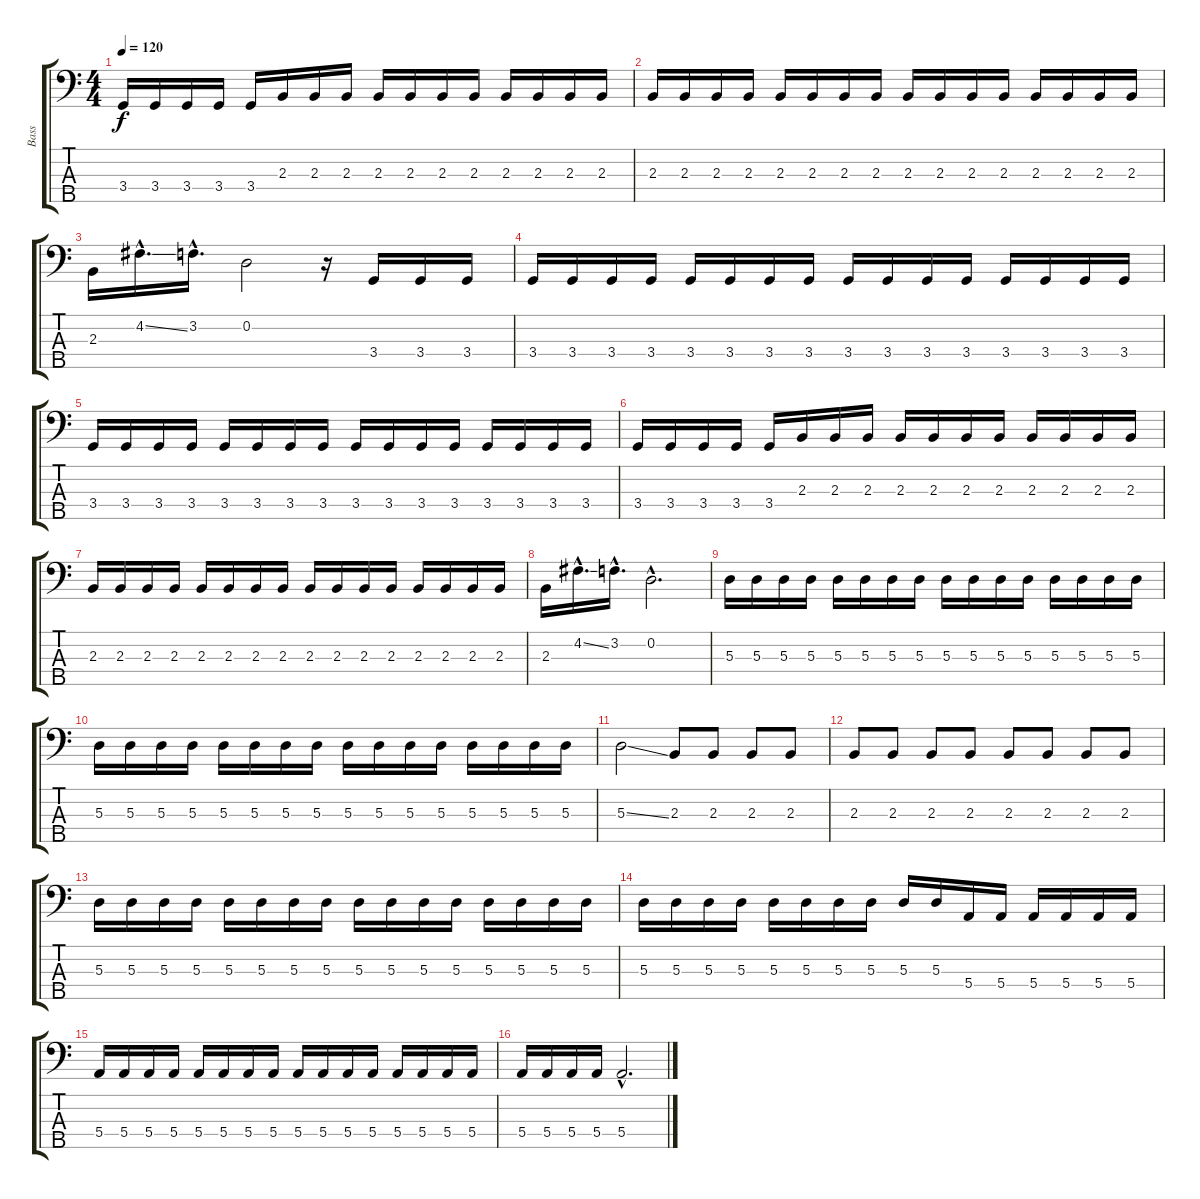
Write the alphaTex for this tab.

\track ("Bass" "Bass") {instrument electricbassfinger}
\staff {score tabs}
\tuning (G2 D2 A1 E1 C-1) {hide}
\ts (4 4)
\tempo 120
\clef f4
\ks c
3.4.16{dy f} 3.4.16 3.4.16 3.4.16 3.4.16 2.3.16 2.3.16 2.3.16 2.3.16 2.3.16 2.3.16 2.3.16 2.3.16 2.3.16 2.3.16 2.3.16 |
2.3.16 2.3.16 2.3.16 2.3.16 2.3.16 2.3.16 2.3.16 2.3.16 2.3.16 2.3.16 2.3.16 2.3.16 2.3.16 2.3.16 2.3.16 2.3.16 |
2.3.16 4.2{ss hac}.16{d} 3.2{hac}.16{d} 0.2.2 r.16 3.4.16 3.4.16 3.4.16 |
3.4.16 3.4.16 3.4.16 3.4.16 3.4.16 3.4.16 3.4.16 3.4.16 3.4.16 3.4.16 3.4.16 3.4.16 3.4.16 3.4.16 3.4.16 3.4.16 |
3.4.16 3.4.16 3.4.16 3.4.16 3.4.16 3.4.16 3.4.16 3.4.16 3.4.16 3.4.16 3.4.16 3.4.16 3.4.16 3.4.16 3.4.16 3.4.16 |
3.4.16 3.4.16 3.4.16 3.4.16 3.4.16 2.3.16 2.3.16 2.3.16 2.3.16 2.3.16 2.3.16 2.3.16 2.3.16 2.3.16 2.3.16 2.3.16 |
2.3.16 2.3.16 2.3.16 2.3.16 2.3.16 2.3.16 2.3.16 2.3.16 2.3.16 2.3.16 2.3.16 2.3.16 2.3.16 2.3.16 2.3.16 2.3.16 |
2.3.16 4.2{ss hac}.16{d} 3.2{hac}.16{d} 0.2{hac}.2{d} |
5.3.16 5.3.16 5.3.16 5.3.16 5.3.16 5.3.16 5.3.16 5.3.16 5.3.16 5.3.16 5.3.16 5.3.16 5.3.16 5.3.16 5.3.16 5.3.16 |
5.3.16 5.3.16 5.3.16 5.3.16 5.3.16 5.3.16 5.3.16 5.3.16 5.3.16 5.3.16 5.3.16 5.3.16 5.3.16 5.3.16 5.3.16 5.3.16 |
5.3{ss}.2 2.3.8 2.3.8 2.3.8 2.3.8 |
2.3.8 2.3.8 2.3.8 2.3.8 2.3.8 2.3.8 2.3.8 2.3.8 |
5.3.16 5.3.16 5.3.16 5.3.16 5.3.16 5.3.16 5.3.16 5.3.16 5.3.16 5.3.16 5.3.16 5.3.16 5.3.16 5.3.16 5.3.16 5.3.16 |
5.3.16 5.3.16 5.3.16 5.3.16 5.3.16 5.3.16 5.3.16 5.3.16 5.3.16 5.3.16 5.4.16 5.4.16 5.4.16 5.4.16 5.4.16 5.4.16 |
5.4.16 5.4.16 5.4.16 5.4.16 5.4.16 5.4.16 5.4.16 5.4.16 5.4.16 5.4.16 5.4.16 5.4.16 5.4.16 5.4.16 5.4.16 5.4.16 |
5.4.16 5.4.16 5.4.16 5.4.16 5.4{hac}.2{d}
